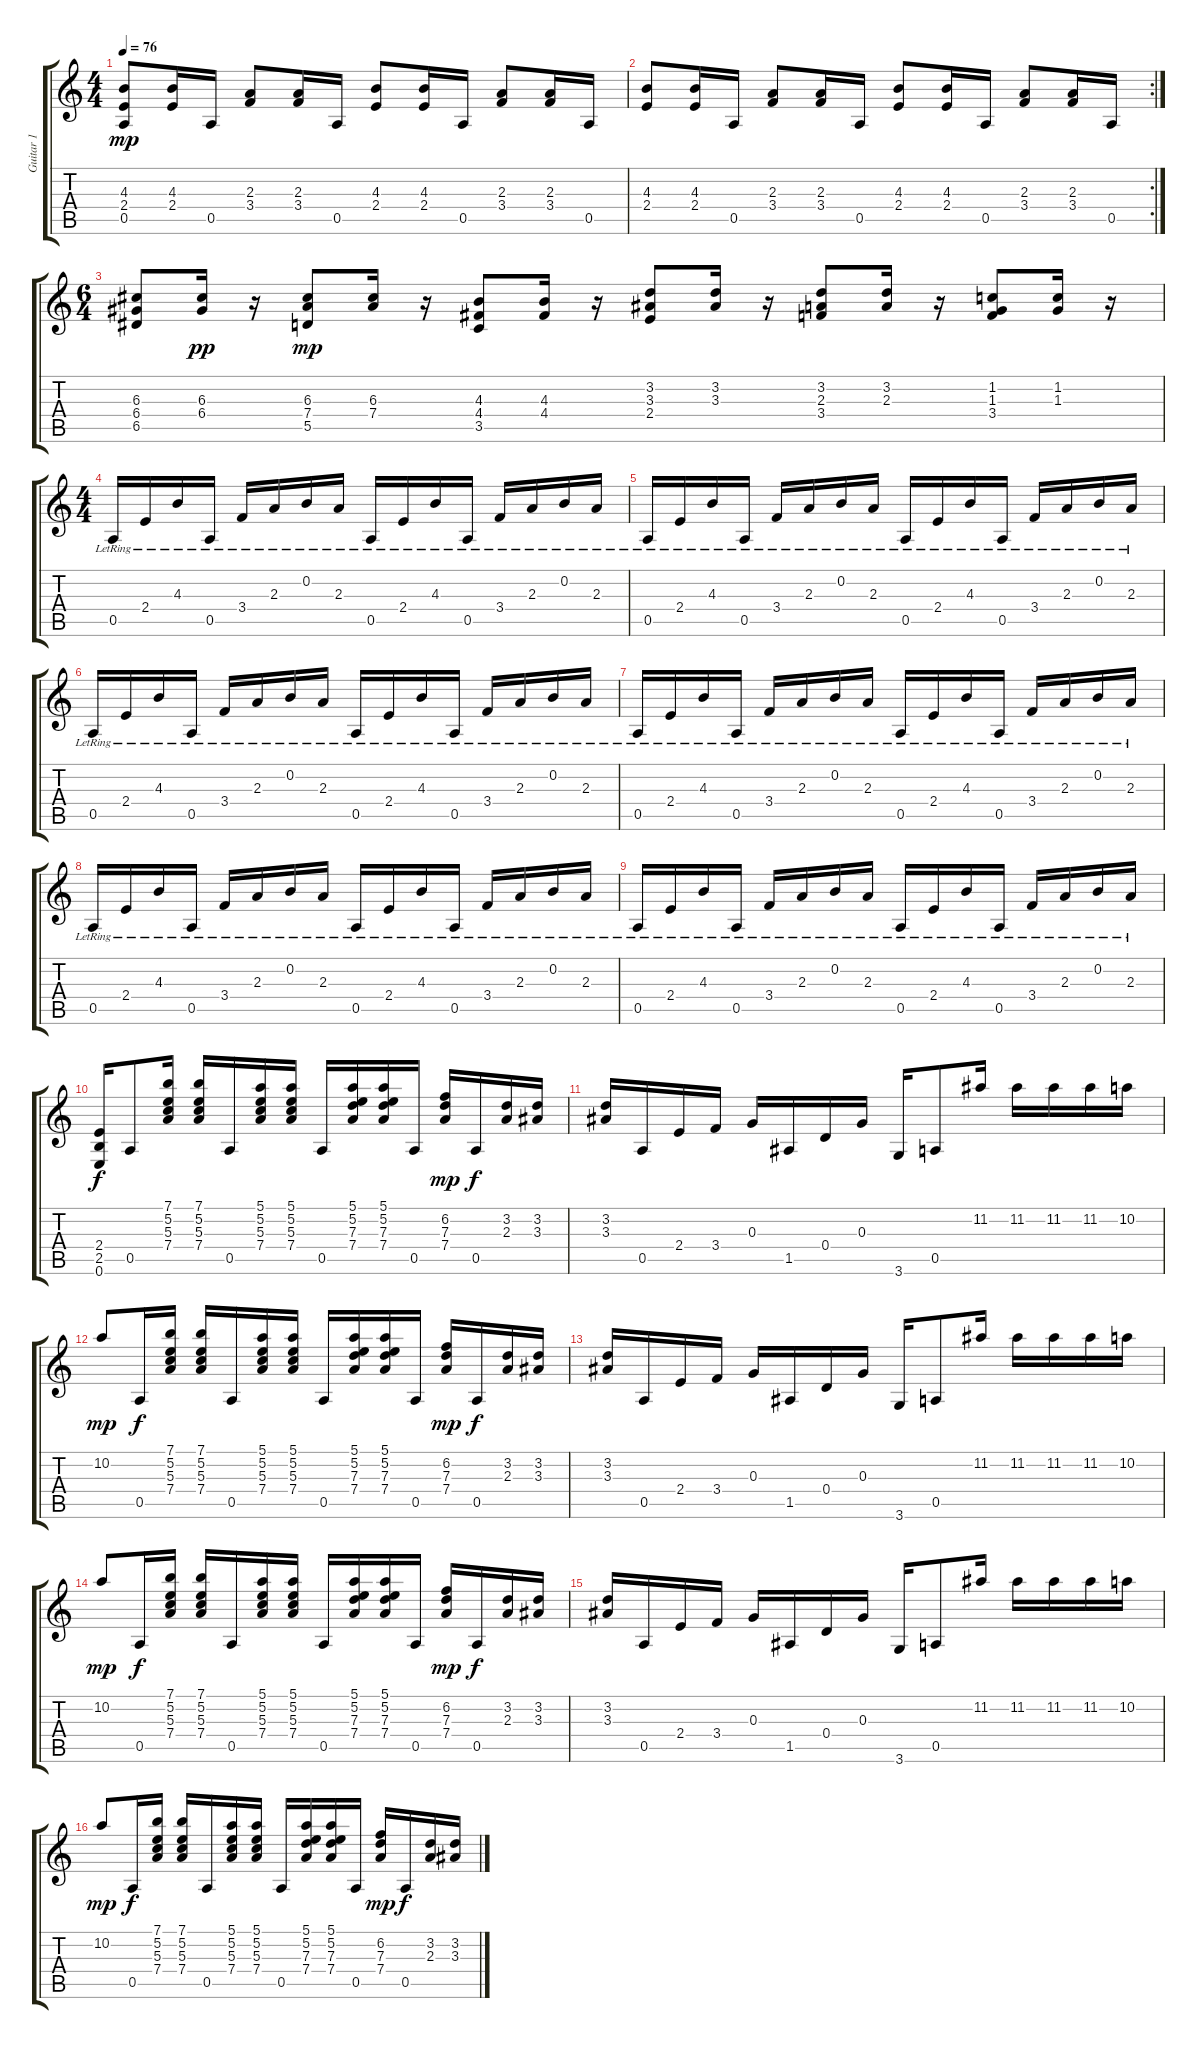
\track ("Guitar 1" "Guitar 1") {instrument acousticguitarnylon}
\staff {score tabs}
\tuning (E4 B3 G3 D3 A2 E2) {hide}
\ts (4 4)
\tempo 76
\clef g2
\ks c
(4.3 2.4 0.5).8{dy mp} (4.3 2.4).16 0.5.16 (2.3 3.4).8 (2.3 3.4).16 0.5.16 (4.3 2.4).8 (4.3 2.4).16 0.5.16 (2.3 3.4).8 (2.3 3.4).16 0.5.16 |
\rc 2
(4.3 2.4).8 (4.3 2.4).16 0.5.16 (2.3 3.4).8 (2.3 3.4).16 0.5.16 (4.3 2.4).8 (4.3 2.4).16 0.5.16 (2.3 3.4).8 (2.3 3.4).16 0.5.16 |
\ts (6 4)
(6.3 6.4 6.5).8 (6.3 6.4).16{dy pp} r.16 (6.3 7.4 5.5).8{dy mp} (6.3 7.4).16 r.16 (4.3 4.4 3.5).8 (4.3 4.4).16 r.16 (3.2 3.3 2.4).8 (3.2 3.3).16 r.16 (3.2 2.3 3.4).8 (3.2 2.3).16 r.16 (1.2 1.3 3.4).8 (1.2 1.3).16 r.16 |
\ts (4 4)
0.5{lr}.16 2.4{lr}.16 4.3{lr}.16 0.5{lr}.16 3.4{lr}.16 2.3{lr}.16 0.2{lr}.16 2.3{lr}.16 0.5{lr}.16 2.4{lr}.16 4.3{lr}.16 0.5{lr}.16 3.4{lr}.16 2.3{lr}.16 0.2{lr}.16 2.3{lr}.16 |
0.5{lr}.16 2.4{lr}.16 4.3{lr}.16 0.5{lr}.16 3.4{lr}.16 2.3{lr}.16 0.2{lr}.16 2.3{lr}.16 0.5{lr}.16 2.4{lr}.16 4.3{lr}.16 0.5{lr}.16 3.4{lr}.16 2.3{lr}.16 0.2{lr}.16 2.3{lr}.16 |
0.5{lr}.16 2.4{lr}.16 4.3{lr}.16 0.5{lr}.16 3.4{lr}.16 2.3{lr}.16 0.2{lr}.16 2.3{lr}.16 0.5{lr}.16 2.4{lr}.16 4.3{lr}.16 0.5{lr}.16 3.4{lr}.16 2.3{lr}.16 0.2{lr}.16 2.3{lr}.16 |
0.5{lr}.16 2.4{lr}.16 4.3{lr}.16 0.5{lr}.16 3.4{lr}.16 2.3{lr}.16 0.2{lr}.16 2.3{lr}.16 0.5{lr}.16 2.4{lr}.16 4.3{lr}.16 0.5{lr}.16 3.4{lr}.16 2.3{lr}.16 0.2{lr}.16 2.3{lr}.16 |
0.5{lr}.16 2.4{lr}.16 4.3{lr}.16 0.5{lr}.16 3.4{lr}.16 2.3{lr}.16 0.2{lr}.16 2.3{lr}.16 0.5{lr}.16 2.4{lr}.16 4.3{lr}.16 0.5{lr}.16 3.4{lr}.16 2.3{lr}.16 0.2{lr}.16 2.3{lr}.16 |
0.5{lr}.16 2.4{lr}.16 4.3{lr}.16 0.5{lr}.16 3.4{lr}.16 2.3{lr}.16 0.2{lr}.16 2.3{lr}.16 0.5{lr}.16 2.4{lr}.16 4.3{lr}.16 0.5{lr}.16 3.4{lr}.16 2.3{lr}.16 0.2{lr}.16 2.3{lr}.16 |
(2.4 2.5 0.6).16{dy f volume 12 instrument distortionguitar} 0.5.8 (7.1 5.2 5.3 7.4).16 (7.1 5.2 5.3 7.4).16 0.5.16 (5.1 5.2 5.3 7.4).16 (5.1 5.2 5.3 7.4).16 0.5.16 (5.1 5.2 7.3 7.4).16 (5.1 5.2 7.3 7.4).16 0.5.16 (6.2 7.3 7.4).16{dy mp} 0.5.16{dy f} (3.2 2.3).16 (3.2 3.3).16 |
(3.2 3.3).16 0.5.16 2.4.16 3.4.16 0.3.16 1.5.16 0.4.16 0.3.16 3.6.16 0.5.8 11.2.16 11.2.16 11.2.16 11.2.16 10.2.16 |
10.2.8{dy mp} 0.5.16{dy f} (7.1 5.2 5.3 7.4).16 (7.1 5.2 5.3 7.4).16 0.5.16 (5.1 5.2 5.3 7.4).16 (5.1 5.2 5.3 7.4).16 0.5.16 (5.1 5.2 7.3 7.4).16 (5.1 5.2 7.3 7.4).16 0.5.16 (6.2 7.3 7.4).16{dy mp} 0.5.16{dy f} (3.2 2.3).16 (3.2 3.3).16 |
(3.2 3.3).16 0.5.16 2.4.16 3.4.16 0.3.16 1.5.16 0.4.16 0.3.16 3.6.16 0.5.8 11.2.16 11.2.16 11.2.16 11.2.16 10.2.16 |
10.2.8{dy mp} 0.5.16{dy f} (7.1 5.2 5.3 7.4).16 (7.1 5.2 5.3 7.4).16 0.5.16 (5.1 5.2 5.3 7.4).16 (5.1 5.2 5.3 7.4).16 0.5.16 (5.1 5.2 7.3 7.4).16 (5.1 5.2 7.3 7.4).16 0.5.16 (6.2 7.3 7.4).16{dy mp} 0.5.16{dy f} (3.2 2.3).16 (3.2 3.3).16 |
(3.2 3.3).16 0.5.16 2.4.16 3.4.16 0.3.16 1.5.16 0.4.16 0.3.16 3.6.16 0.5.8 11.2.16 11.2.16 11.2.16 11.2.16 10.2.16 |
10.2.8{dy mp} 0.5.16{dy f} (7.1 5.2 5.3 7.4).16 (7.1 5.2 5.3 7.4).16 0.5.16 (5.1 5.2 5.3 7.4).16 (5.1 5.2 5.3 7.4).16 0.5.16 (5.1 5.2 7.3 7.4).16 (5.1 5.2 7.3 7.4).16 0.5.16 (6.2 7.3 7.4).16{dy mp} 0.5.16{dy f} (3.2 2.3).16 (3.2 3.3).16
